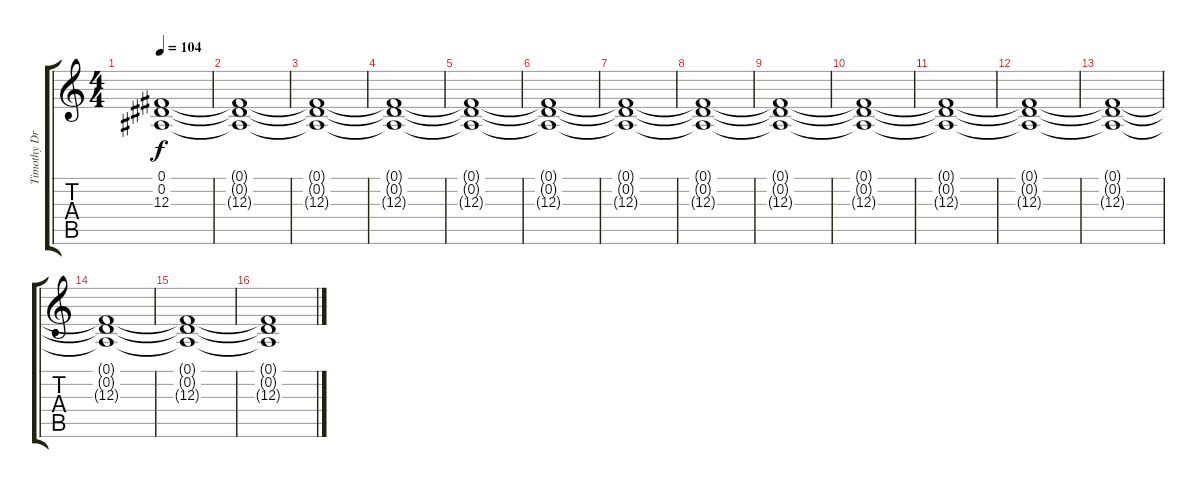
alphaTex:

\track ("Timothy Drury" "Timothy Dr") {instrument synthvoice}
\staff {score tabs}
\tuning (Eb4 Bb3 Gb3 Db3 Ab2 Eb2) {hide}
\ts (4 4)
\tempo 104
\clef g2
\ks c
(0.1{t} 0.2{t} 12.3{t}).1{dy f} |
(0.1{t} 0.2{t} 12.3{t}).1 |
(0.1{t} 0.2{t} 12.3{t}).1 |
(0.1{t} 0.2{t} 12.3{t}).1 |
(0.1{t} 0.2{t} 12.3{t}).1 |
(0.1{t} 0.2{t} 12.3{t}).1 |
(0.1{t} 0.2{t} 12.3{t}).1 |
(0.1{t} 0.2{t} 12.3{t}).1 |
(0.1{t} 0.2{t} 12.3{t}).1 |
(0.1{t} 0.2{t} 12.3{t}).1 |
(0.1{t} 0.2{t} 12.3{t}).1 |
(0.1{t} 0.2{t} 12.3{t}).1 |
(0.1{t} 0.2{t} 12.3{t}).1 |
(0.1{t} 0.2{t} 12.3{t}).1 |
(0.1{t} 0.2{t} 12.3{t}).1 |
(0.1{t} 0.2{t} 12.3{t}).1
